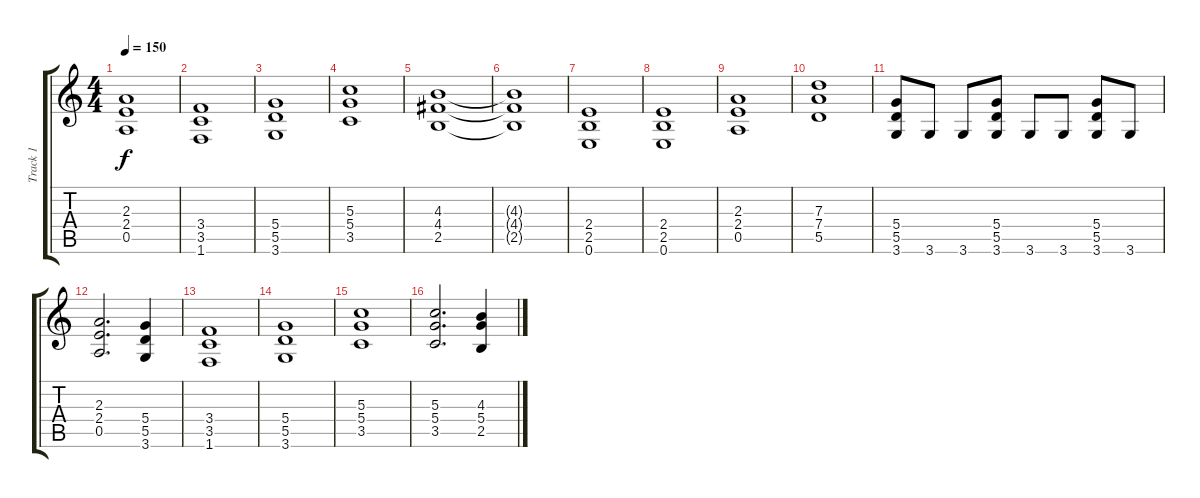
\track ("Track 1" "Track 1") {instrument acousticguitarnylon}
\staff {score tabs}
\tuning (E4 B3 G3 D3 A2 E2) {hide}
\ts (4 4)
\tempo 150
\clef g2
\ks c
(2.3 2.4 0.5).1{dy f} |
(3.4 3.5 1.6).1 |
(5.4 5.5 3.6).1 |
(5.3 5.4 3.5).1 |
(4.3 4.4 2.5).1 |
(4.3{t} 4.4{t} 2.5{t}).1 |
(2.4 2.5 0.6).1 |
(2.4 2.5 0.6).1 |
(2.3 2.4 0.5).1{instrument distortionguitar} |
(7.3 7.4 5.5).1 |
(5.4 5.5 3.6).8 3.6.8 3.6.8 (5.4 5.5 3.6).8 3.6.8 3.6.8 (5.4 5.5 3.6).8 3.6.8 |
(2.3 2.4 0.5).2{d} (5.4 5.5 3.6).4 |
(3.4 3.5 1.6).1 |
(5.4 5.5 3.6).1 |
(5.3 5.4 3.5).1 |
(5.3 5.4 3.5).2{d} (4.3 5.4 2.5).4
